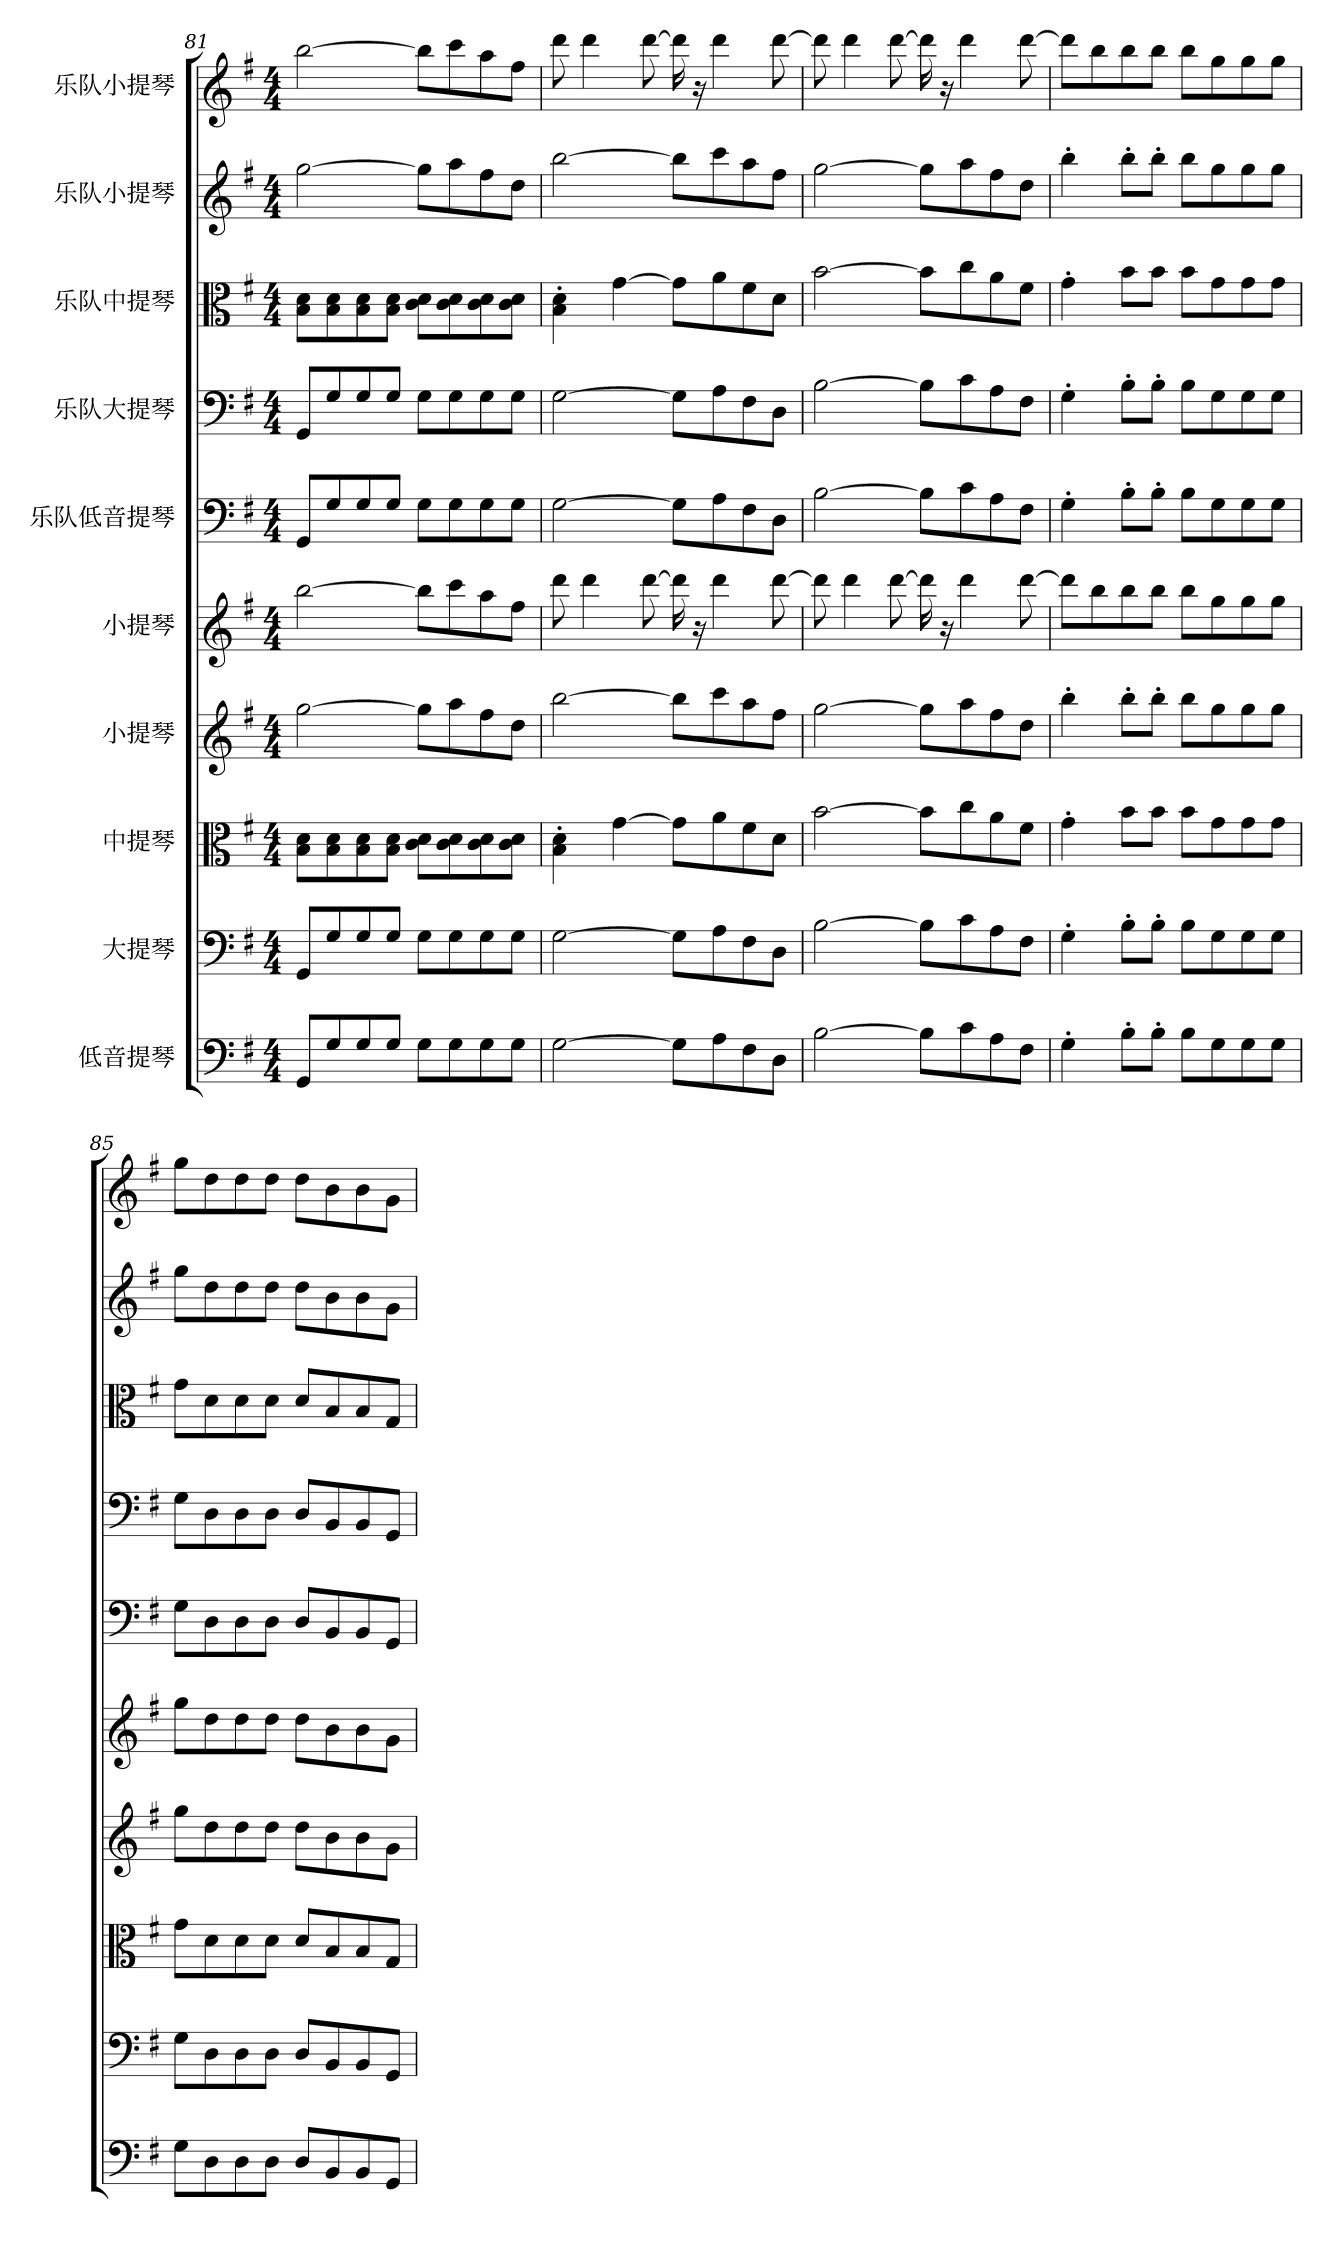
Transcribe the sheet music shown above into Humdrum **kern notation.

**kern	**kern	**kern	**kern	**kern	**kern	**kern	**kern	**kern	**kern
*part10	*part9	*part8	*part7	*part6	*part5	*part4	*part3	*part2	*part1
*staff10	*staff9	*staff8	*staff7	*staff6	*staff5	*staff4	*staff3	*staff2	*staff1
*I"低音提琴	*I"大提琴	*I"中提琴	*I"小提琴	*I"小提琴	*I"乐队低音提琴	*I"乐队大提琴	*I"乐队中提琴	*I"乐队小提琴	*I"乐队小提琴
*clefF4	*clefF4	*clefC3	*clefG2	*clefG2	*clefF4	*clefF4	*clefC3	*clefG2	*clefG2
*ITrd7c12	*	*	*	*	*ITrd7c12	*	*	*	*
*k[f#]	*k[f#]	*k[f#]	*k[f#]	*k[f#]	*k[f#]	*k[f#]	*k[f#]	*k[f#]	*k[f#]
*M4/4	*M4/4	*M4/4	*M4/4	*M4/4	*M4/4	*M4/4	*M4/4	*M4/4	*M4/4
=81	=81	=81	=81	=81	=81	=81	=81	=81	=81
8GGG/L	8GG/L	8B\ 8d\L	[2gg\	[2bb\	8GGG/L	8GG/L	8B\ 8d\L	[2gg\	[2bb\
8GG/	8G/	8B\ 8d\	.	.	8GG/	8G/	8B\ 8d\	.	.
8GG/	8G/	8B\ 8d\	.	.	8GG/	8G/	8B\ 8d\	.	.
8GG/J	8G/J	8B\ 8d\J	.	.	8GG/J	8G/J	8B\ 8d\J	.	.
8GG\L	8G\L	8c\ 8d\L	8gg\L]	8bb\L]	8GG\L	8G\L	8c\ 8d\L	8gg\L]	8bb\L]
8GG\	8G\	8c\ 8d\	8aa\	8ccc\	8GG\	8G\	8c\ 8d\	8aa\	8ccc\
8GG\	8G\	8c\ 8d\	8ff#\	8aa\	8GG\	8G\	8c\ 8d\	8ff#\	8aa\
8GG\J	8G\J	8c\ 8d\J	8dd\J	8ff#\J	8GG\J	8G\J	8c\ 8d\J	8dd\J	8ff#\J
=82	=82	=82	=82	=82	=82	=82	=82	=82	=82
[2GG\	[2G\	4B\' 4d\'	[2bb\	8ddd\	[2GG\	[2G\	4B\' 4d\'	[2bb\	8ddd\
.	.	.	.	4ddd\	.	.	.	.	4ddd\
.	.	[4g\	.	.	.	.	[4g\	.	.
.	.	.	.	[8ddd\	.	.	.	.	[8ddd\
8GG\L]	8G\L]	8g\L]	8bb\L]	16ddd\]	8GG\L]	8G\L]	8g\L]	8bb\L]	16ddd\]
.	.	.	.	16r	.	.	.	.	16r
8AA\	8A\	8a\	8ccc\	4ddd\	8AA\	8A\	8a\	8ccc\	4ddd\
8FF#\	8F#\	8f#\	8aa\	.	8FF#\	8F#\	8f#\	8aa\	.
8DD\J	8D\J	8d\J	8ff#\J	[8ddd\	8DD\J	8D\J	8d\J	8ff#\J	[8ddd\
=83	=83	=83	=83	=83	=83	=83	=83	=83	=83
[2BB\	[2B\	[2b\	[2gg\	8ddd\]	[2BB\	[2B\	[2b\	[2gg\	8ddd\]
.	.	.	.	4ddd\	.	.	.	.	4ddd\
.	.	.	.	[8ddd\	.	.	.	.	[8ddd\
8BB\L]	8B\L]	8b\L]	8gg\L]	16ddd\]	8BB\L]	8B\L]	8b\L]	8gg\L]	16ddd\]
.	.	.	.	16r	.	.	.	.	16r
8C\	8c\	8cc\	8aa\	4ddd\	8C\	8c\	8cc\	8aa\	4ddd\
8AA\	8A\	8a\	8ff#\	.	8AA\	8A\	8a\	8ff#\	.
8FF#\J	8F#\J	8f#\J	8dd\J	[8ddd\	8FF#\J	8F#\J	8f#\J	8dd\J	[8ddd\
!!LO:PB:g=z
=84	=84	=84	=84	=84	=84	=84	=84	=84	=84
4GG'\	4G'\	4g'\	4bb'\	8ddd\L]	4GG'\	4G'\	4g'\	4bb'\	8ddd\L]
.	.	.	.	8bb\	.	.	.	.	8bb\
8BB'\L	8B'\L	8b\L	8bb'\L	8bb\	8BB'\L	8B'\L	8b\L	8bb'\L	8bb\
8BB'\J	8B'\J	8b\J	8bb'\J	8bb\J	8BB'\J	8B'\J	8b\J	8bb'\J	8bb\J
8BB\L	8B\L	8b\L	8bb\L	8bb\L	8BB\L	8B\L	8b\L	8bb\L	8bb\L
8GG\	8G\	8g\	8gg\	8gg\	8GG\	8G\	8g\	8gg\	8gg\
8GG\	8G\	8g\	8gg\	8gg\	8GG\	8G\	8g\	8gg\	8gg\
8GG\J	8G\J	8g\J	8gg\J	8gg\J	8GG\J	8G\J	8g\J	8gg\J	8gg\J
=85	=85	=85	=85	=85	=85	=85	=85	=85	=85
8GG\L	8G\L	8g\L	8gg\L	8gg\L	8GG\L	8G\L	8g\L	8gg\L	8gg\L
8DD\	8D\	8d\	8dd\	8dd\	8DD\	8D\	8d\	8dd\	8dd\
8DD\	8D\	8d\	8dd\	8dd\	8DD\	8D\	8d\	8dd\	8dd\
8DD\J	8D\J	8d\J	8dd\J	8dd\J	8DD\J	8D\J	8d\J	8dd\J	8dd\J
8DD/L	8D/L	8d/L	8dd\L	8dd\L	8DD/L	8D/L	8d/L	8dd\L	8dd\L
8BBB/	8BB/	8B/	8b\	8b\	8BBB/	8BB/	8B/	8b\	8b\
8BBB/	8BB/	8B/	8b\	8b\	8BBB/	8BB/	8B/	8b\	8b\
8GGG/J	8GG/J	8G/J	8g\J	8g\J	8GGG/J	8GG/J	8G/J	8g\J	8g\J
=	=	=	=	=	=	=	=	=	=
*-	*-	*-	*-	*-	*-	*-	*-	*-	*-
